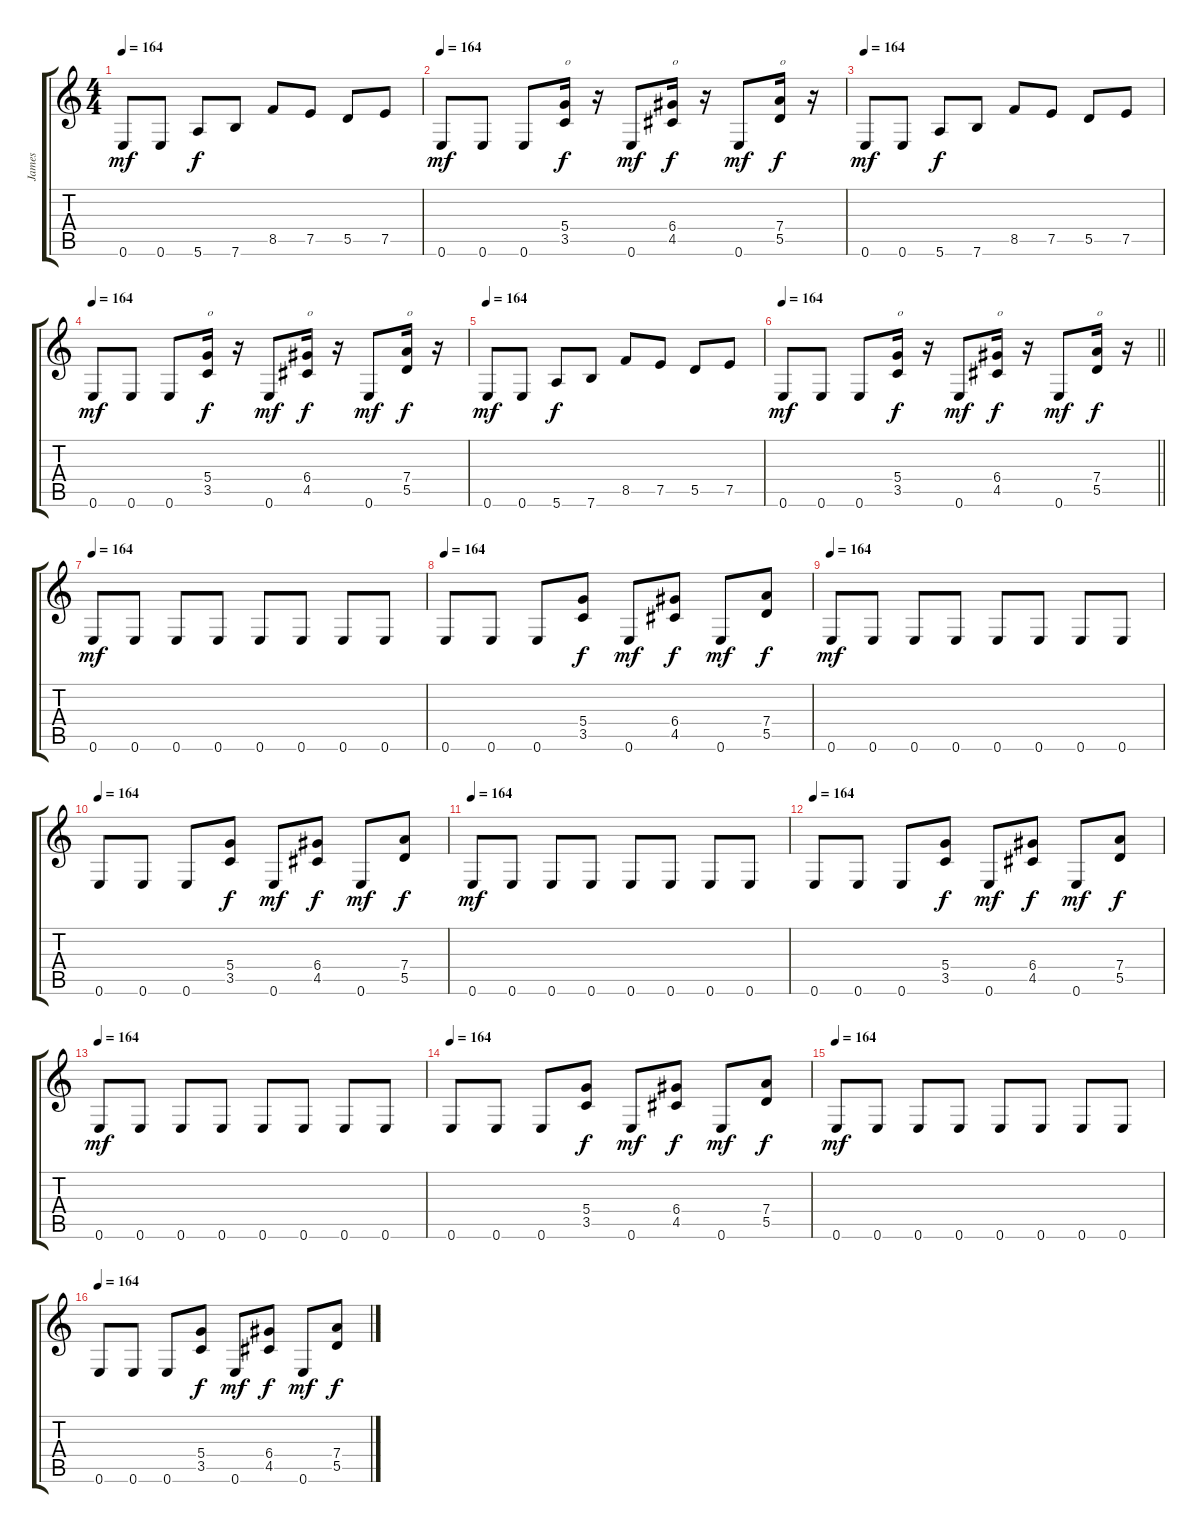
\track ("James" "James") {instrument distortionguitar}
\staff {score tabs}
\tuning (E4 B3 G3 D3 A2 E2) {hide}
\ts (4 4)
\tempo 164
\clef g2
\ks c
0.6.8{dy mf} 0.6.8 5.6.8{dy f} 7.6.8 8.5.8 7.5.8 5.5.8 7.5.8 |
\tempo 164
0.6.8{dy mf} 0.6.8 0.6.8 (5.4 3.5).16{txt "o" dy f} r.16 0.6.8{dy mf} (6.4 4.5).16{txt "o" dy f} r.16 0.6.8{dy mf} (7.4 5.5).16{txt "o" dy f} r.16 |
\tempo 164
0.6.8{dy mf} 0.6.8 5.6.8{dy f} 7.6.8 8.5.8 7.5.8 5.5.8 7.5.8 |
\tempo 164
0.6.8{dy mf} 0.6.8 0.6.8 (5.4 3.5).16{txt "o" dy f} r.16 0.6.8{dy mf} (6.4 4.5).16{txt "o" dy f} r.16 0.6.8{dy mf} (7.4 5.5).16{txt "o" dy f} r.16 |
\tempo 164
0.6.8{dy mf} 0.6.8 5.6.8{dy f} 7.6.8 8.5.8 7.5.8 5.5.8 7.5.8 |
\tempo 164
\barLineRight lightlight
0.6.8{dy mf} 0.6.8 0.6.8 (5.4 3.5).16{txt "o" dy f} r.16 0.6.8{dy mf} (6.4 4.5).16{txt "o" dy f} r.16 0.6.8{dy mf} (7.4 5.5).16{txt "o" dy f} r.16 |
\tempo 164
0.6.8{dy mf} 0.6.8 0.6.8 0.6.8 0.6.8 0.6.8 0.6.8 0.6.8 |
\tempo 164
0.6.8 0.6.8 0.6.8 (5.4 3.5).8{dy f} 0.6.8{dy mf} (6.4 4.5).8{dy f} 0.6.8{dy mf} (7.4 5.5).8{dy f} |
\tempo 164
0.6.8{dy mf} 0.6.8 0.6.8 0.6.8 0.6.8 0.6.8 0.6.8 0.6.8 |
\tempo 164
0.6.8 0.6.8 0.6.8 (5.4 3.5).8{dy f} 0.6.8{dy mf} (6.4 4.5).8{dy f} 0.6.8{dy mf} (7.4 5.5).8{dy f} |
\tempo 164
0.6.8{dy mf} 0.6.8 0.6.8 0.6.8 0.6.8 0.6.8 0.6.8 0.6.8 |
\tempo 164
0.6.8 0.6.8 0.6.8 (5.4 3.5).8{dy f} 0.6.8{dy mf} (6.4 4.5).8{dy f} 0.6.8{dy mf} (7.4 5.5).8{dy f} |
\tempo 164
0.6.8{dy mf} 0.6.8 0.6.8 0.6.8 0.6.8 0.6.8 0.6.8 0.6.8 |
\tempo 164
0.6.8 0.6.8 0.6.8 (5.4 3.5).8{dy f} 0.6.8{dy mf} (6.4 4.5).8{dy f} 0.6.8{dy mf} (7.4 5.5).8{dy f} |
\tempo 164
0.6.8{dy mf} 0.6.8 0.6.8 0.6.8 0.6.8 0.6.8 0.6.8 0.6.8 |
\tempo 164
0.6.8 0.6.8 0.6.8 (5.4 3.5).8{dy f} 0.6.8{dy mf} (6.4 4.5).8{dy f} 0.6.8{dy mf} (7.4 5.5).8{dy f}
